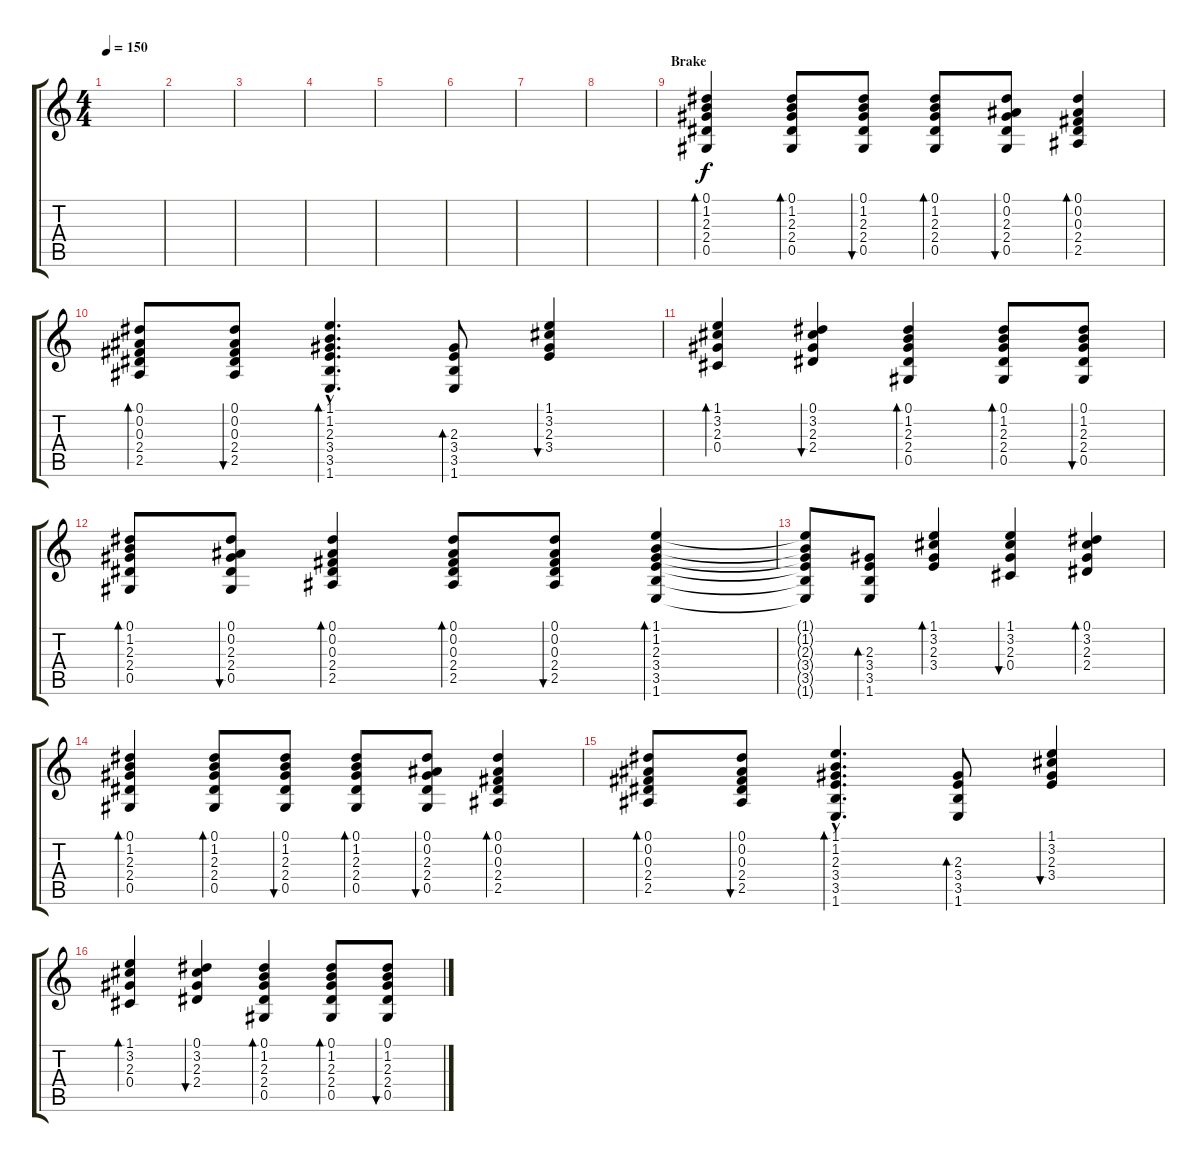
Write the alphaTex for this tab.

\track "" {instrument acousticguitarsteel}
\staff {score tabs}
\tuning (Eb4 Bb3 Gb3 Db3 Ab2 Eb2) {hide}
\ts (4 4)
\tempo 150
\clef g2
\ks c
|
|
|
|
|
|
|
|
\section ("" "Brake")
(0.1 1.2 2.3 2.4 0.5).4{bd 60} (0.1 1.2 2.3 2.4 0.5).8{bd 60} (0.1 1.2 2.3 2.4 0.5).8{bu 60} (0.1 1.2 2.3 2.4 0.5).8{bd 60} (0.1 0.2 2.3 2.4 0.5).8{bu 60} (0.1 0.2 0.3 2.4 2.5).4{bd 60} |
(0.1 0.2 0.3 2.4 2.5).8{bd 60} (0.1 0.2 0.3 2.4 2.5).8{bu 60} (1.1{hac} 1.2{hac} 2.3{hac} 3.4{hac} 3.5{hac} 1.6{hac}).4{d bd 60} (2.3 3.4 3.5 1.6).8{bd 60} (1.1 3.2 2.3 3.4).4{bu 60} |
(1.1 3.2 2.3 0.4).4{bd 60} (0.1 3.2 2.3 2.4).4{bu 60} (0.1 1.2 2.3 2.4 0.5).4{bd 60} (0.1 1.2 2.3 2.4 0.5).8{bd 60} (0.1 1.2 2.3 2.4 0.5).8{bu 60} |
(0.1 1.2 2.3 2.4 0.5).8{bd 60} (0.1 0.2 2.3 2.4 0.5).8{bu 60} (0.1 0.2 0.3 2.4 2.5).4{bd 60} (0.1 0.2 0.3 2.4 2.5).8{bd 60} (0.1 0.2 0.3 2.4 2.5).8{bu 60} (1.1 1.2 2.3 3.4 3.5 1.6).4{bd 60} |
(1.1{t} 1.2{t} 2.3{t} 3.4{t} 3.5{t} 1.6{t}).8 (2.3 3.4 3.5 1.6).8{bd 60} (1.1 3.2 2.3 3.4).4{bd 60} (1.1 3.2 2.3 0.4).4{bu 60} (0.1 3.2 2.3 2.4).4{bd 60} |
(0.1 1.2 2.3 2.4 0.5).4{bd 60} (0.1 1.2 2.3 2.4 0.5).8{bd 60} (0.1 1.2 2.3 2.4 0.5).8{bu 60} (0.1 1.2 2.3 2.4 0.5).8{bd 60} (0.1 0.2 2.3 2.4 0.5).8{bu 60} (0.1 0.2 0.3 2.4 2.5).4{bd 60} |
(0.1 0.2 0.3 2.4 2.5).8{bd 60} (0.1 0.2 0.3 2.4 2.5).8{bu 60} (1.1{hac} 1.2{hac} 2.3{hac} 3.4{hac} 3.5{hac} 1.6{hac}).4{d bd 60} (2.3 3.4 3.5 1.6).8{bd 60} (1.1 3.2 2.3 3.4).4{bu 60} |
(1.1 3.2 2.3 0.4).4{bd 60} (0.1 3.2 2.3 2.4).4{bu 60} (0.1 1.2 2.3 2.4 0.5).4{bd 60} (0.1 1.2 2.3 2.4 0.5).8{bd 60} (0.1 1.2 2.3 2.4 0.5).8{bu 60}
